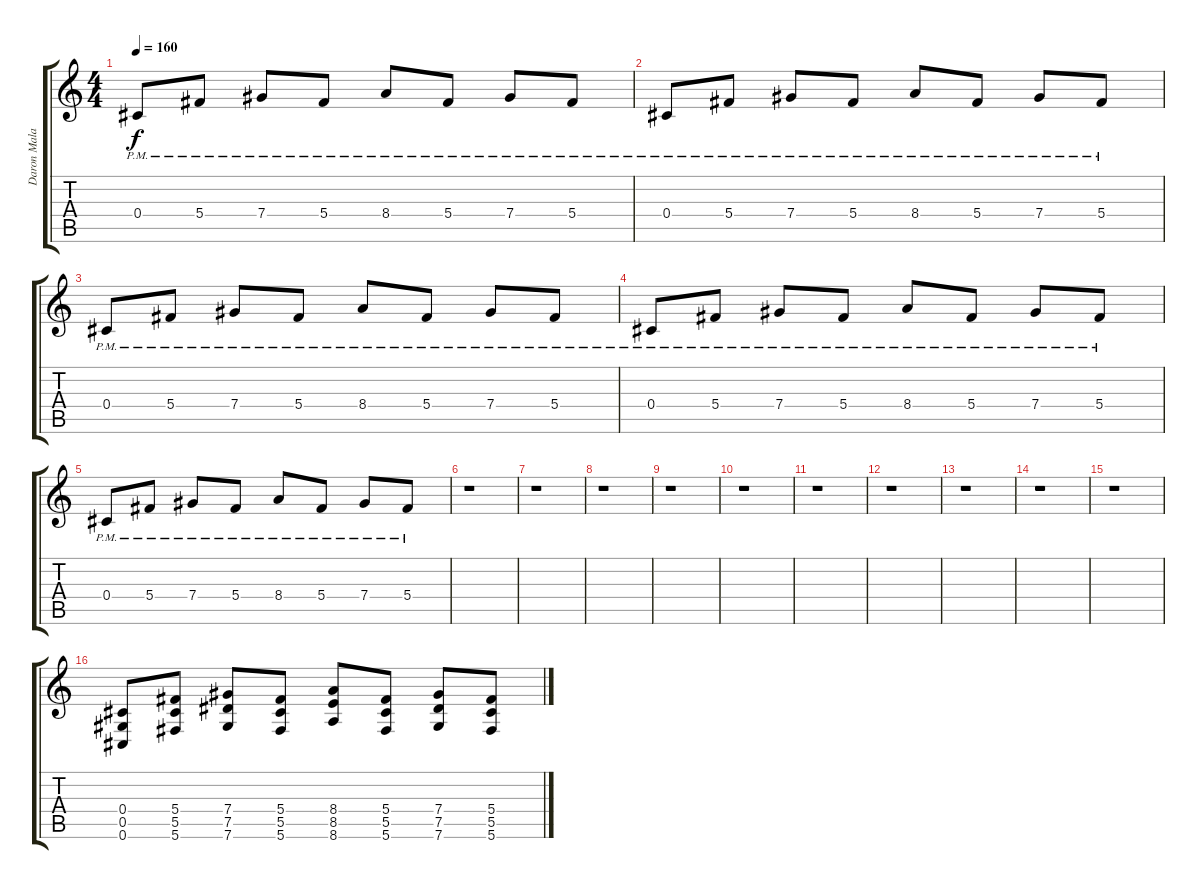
\track ("Daron Malakian - Gtr 2" "Daron Mala") {instrument overdrivenguitar}
\staff {score tabs}
\tuning (Eb4 Bb3 Gb3 Db3 Ab2 Db2) {hide}
\ts (4 4)
\tempo 160
\clef g2
\ks c
0.4{pm}.8{dy f} 5.4{pm}.8 7.4{pm}.8 5.4{pm}.8 8.4{pm}.8 5.4{pm}.8 7.4{pm}.8 5.4{pm}.8 |
0.4{pm}.8 5.4{pm}.8 7.4{pm}.8 5.4{pm}.8 8.4{pm}.8 5.4{pm}.8 7.4{pm}.8 5.4{pm}.8 |
0.4{pm}.8 5.4{pm}.8 7.4{pm}.8 5.4{pm}.8 8.4{pm}.8 5.4{pm}.8 7.4{pm}.8 5.4{pm}.8 |
0.4{pm}.8 5.4{pm}.8 7.4{pm}.8 5.4{pm}.8 8.4{pm}.8 5.4{pm}.8 7.4{pm}.8 5.4{pm}.8 |
0.4{pm}.8 5.4{pm}.8 7.4{pm}.8 5.4{pm}.8 8.4{pm}.8 5.4{pm}.8 7.4{pm}.8 5.4{pm}.8 |
r.1 |
r.1 |
r.1 |
r.1 |
r.1 |
r.1 |
r.1 |
r.1 |
r.1 |
r.1 |
(0.4 0.5 0.6).8 (5.4 5.5 5.6).8 (7.4 7.5 7.6).8 (5.4 5.5 5.6).8 (8.4 8.5 8.6).8 (5.4 5.5 5.6).8 (7.4 7.5 7.6).8 (5.4 5.5 5.6).8
